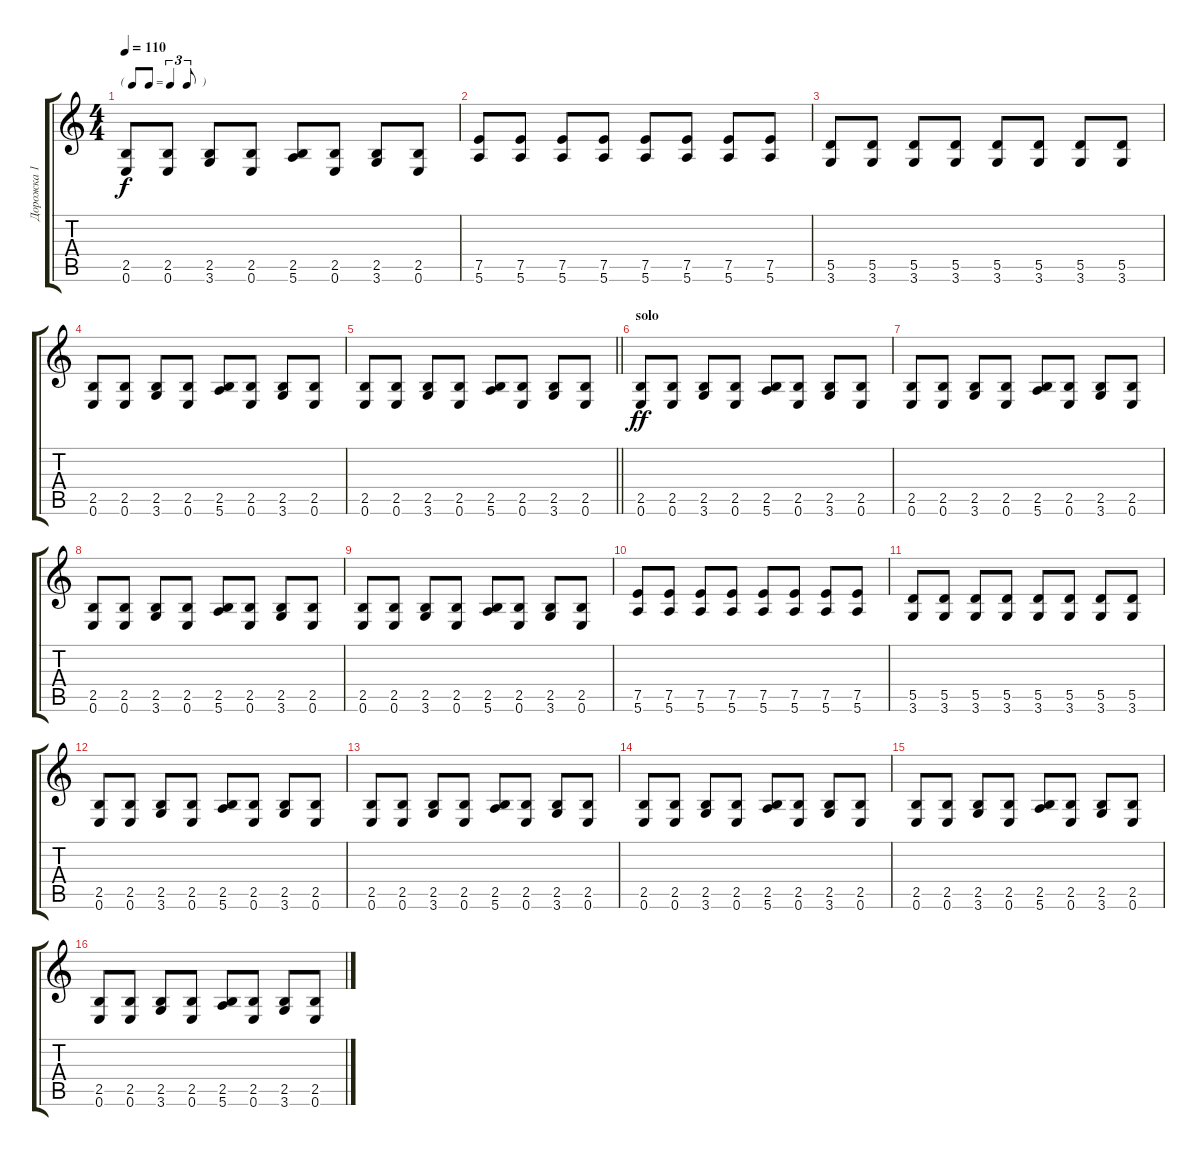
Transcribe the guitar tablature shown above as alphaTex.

\track ("Дорожка 1" "Дорожка 1") {instrument electricguitarjazz}
\staff {score tabs}
\tuning (E4 B3 G3 D3 A2 E2) {hide}
\ts (4 4)
\tf triplet8th
\tempo 110
\clef g2
\ks c
(2.5 0.6).8{dy f} (2.5 0.6).8 (2.5 3.6).8 (2.5 0.6).8 (2.5 5.6).8 (2.5 0.6).8 (2.5 3.6).8 (2.5 0.6).8 |
(7.5 5.6).8 (7.5 5.6).8 (7.5 5.6).8 (7.5 5.6).8 (7.5 5.6).8 (7.5 5.6).8 (7.5 5.6).8 (7.5 5.6).8 |
(5.5 3.6).8 (5.5 3.6).8 (5.5 3.6).8 (5.5 3.6).8 (5.5 3.6).8 (5.5 3.6).8 (5.5 3.6).8 (5.5 3.6).8 |
(2.5 0.6).8 (2.5 0.6).8 (2.5 3.6).8 (2.5 0.6).8 (2.5 5.6).8 (2.5 0.6).8 (2.5 3.6).8 (2.5 0.6).8 |
\barLineRight lightlight
(2.5 0.6).8 (2.5 0.6).8 (2.5 3.6).8 (2.5 0.6).8 (2.5 5.6).8 (2.5 0.6).8 (2.5 3.6).8 (2.5 0.6).8 |
\section ("" "solo")
(2.5 0.6).8{dy ff} (2.5 0.6).8 (2.5 3.6).8 (2.5 0.6).8 (2.5 5.6).8 (2.5 0.6).8 (2.5 3.6).8 (2.5 0.6).8 |
(2.5 0.6).8 (2.5 0.6).8 (2.5 3.6).8 (2.5 0.6).8 (2.5 5.6).8 (2.5 0.6).8 (2.5 3.6).8 (2.5 0.6).8 |
(2.5 0.6).8 (2.5 0.6).8 (2.5 3.6).8 (2.5 0.6).8 (2.5 5.6).8 (2.5 0.6).8 (2.5 3.6).8 (2.5 0.6).8 |
(2.5 0.6).8 (2.5 0.6).8 (2.5 3.6).8 (2.5 0.6).8 (2.5 5.6).8 (2.5 0.6).8 (2.5 3.6).8 (2.5 0.6).8 |
(7.5 5.6).8 (7.5 5.6).8 (7.5 5.6).8 (7.5 5.6).8 (7.5 5.6).8 (7.5 5.6).8 (7.5 5.6).8 (7.5 5.6).8 |
(5.5 3.6).8 (5.5 3.6).8 (5.5 3.6).8 (5.5 3.6).8 (5.5 3.6).8 (5.5 3.6).8 (5.5 3.6).8 (5.5 3.6).8 |
(2.5 0.6).8 (2.5 0.6).8 (2.5 3.6).8 (2.5 0.6).8 (2.5 5.6).8 (2.5 0.6).8 (2.5 3.6).8 (2.5 0.6).8 |
(2.5 0.6).8 (2.5 0.6).8 (2.5 3.6).8 (2.5 0.6).8 (2.5 5.6).8 (2.5 0.6).8 (2.5 3.6).8 (2.5 0.6).8 |
(2.5 0.6).8 (2.5 0.6).8 (2.5 3.6).8 (2.5 0.6).8 (2.5 5.6).8 (2.5 0.6).8 (2.5 3.6).8 (2.5 0.6).8 |
(2.5 0.6).8 (2.5 0.6).8 (2.5 3.6).8 (2.5 0.6).8 (2.5 5.6).8 (2.5 0.6).8 (2.5 3.6).8 (2.5 0.6).8 |
(2.5 0.6).8 (2.5 0.6).8 (2.5 3.6).8 (2.5 0.6).8 (2.5 5.6).8 (2.5 0.6).8 (2.5 3.6).8 (2.5 0.6).8
